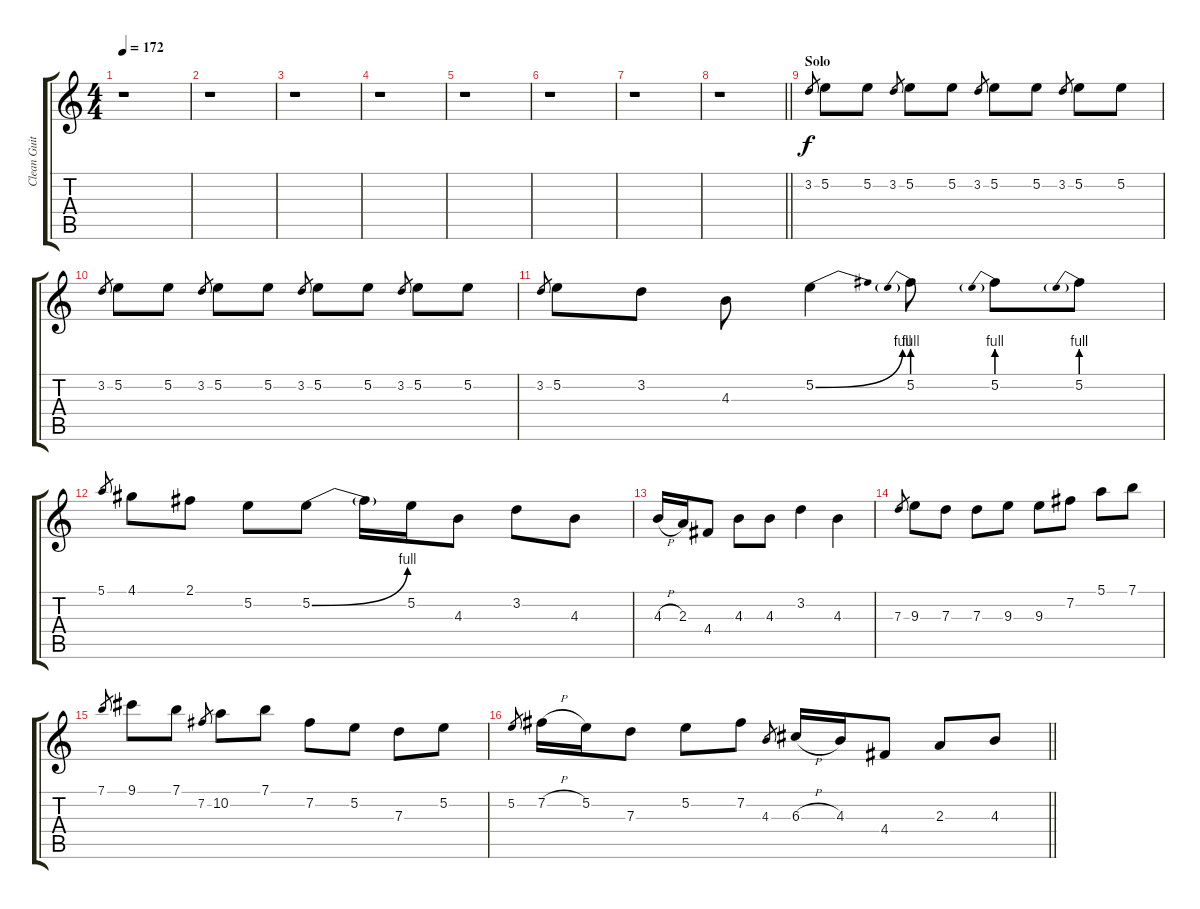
\track ("Clean Guitar" "Clean Guit") {instrument overdrivenguitar}
\staff {score tabs}
\tuning (E4 B3 G3 D3 A2 E2) {hide}
\ts (4 4)
\tempo 172
\clef g2
\ks c
r.1{dy f} |
r.1 |
r.1 |
r.1 |
r.1 |
r.1 |
r.1 |
\barLineRight lightlight
r.1 |
\section ("" "Solo")
3.2.8{gr} 5.2.8 5.2.8 3.2.8{gr} 5.2.8 5.2.8 3.2.8{gr} 5.2.8 5.2.8 3.2.8{gr} 5.2.8 5.2.8 |
3.2.8{gr} 5.2.8 5.2.8 3.2.8{gr} 5.2.8 5.2.8 3.2.8{gr} 5.2.8 5.2.8 3.2.8{gr} 5.2.8 5.2.8 |
3.2.8{gr} 5.2.8 3.2.8 4.3.8 5.2{be (bend 0 0 60 4)}.4 5.2{be (prebend 0 4 60 4)}.8 5.2{be (prebend 0 4 60 4)}.8 5.2{be (prebend 0 4 60 4)}.8 |
5.1.8{gr} 4.1.8 2.1.8 5.2.8 5.2{be (bend 0 0 60 4)}.8 5.2{t}.16 5.2.16 4.3.8 3.2.8 4.3.8 |
4.3{h}.16 2.3.16 4.4.8 4.3.8 4.3.8 3.2.4 4.3.4 |
7.3.8{gr} 9.3.8 7.3.8 7.3.8 9.3.8 9.3.8 7.2.8 5.1.8 7.1.8 |
7.1.8{gr} 9.1.8 7.1.8 7.2.8{gr} 10.2.8 7.1.8 7.2.8 5.2.8 7.3.8 5.2.8 |
\barLineRight lightlight
5.2.8{gr} 7.2{h}.16 5.2.16 7.3.8 5.2.8 7.2.8 4.3.8{gr} 6.3{h}.16 4.3.16 4.4.8 2.3.8 4.3.8
